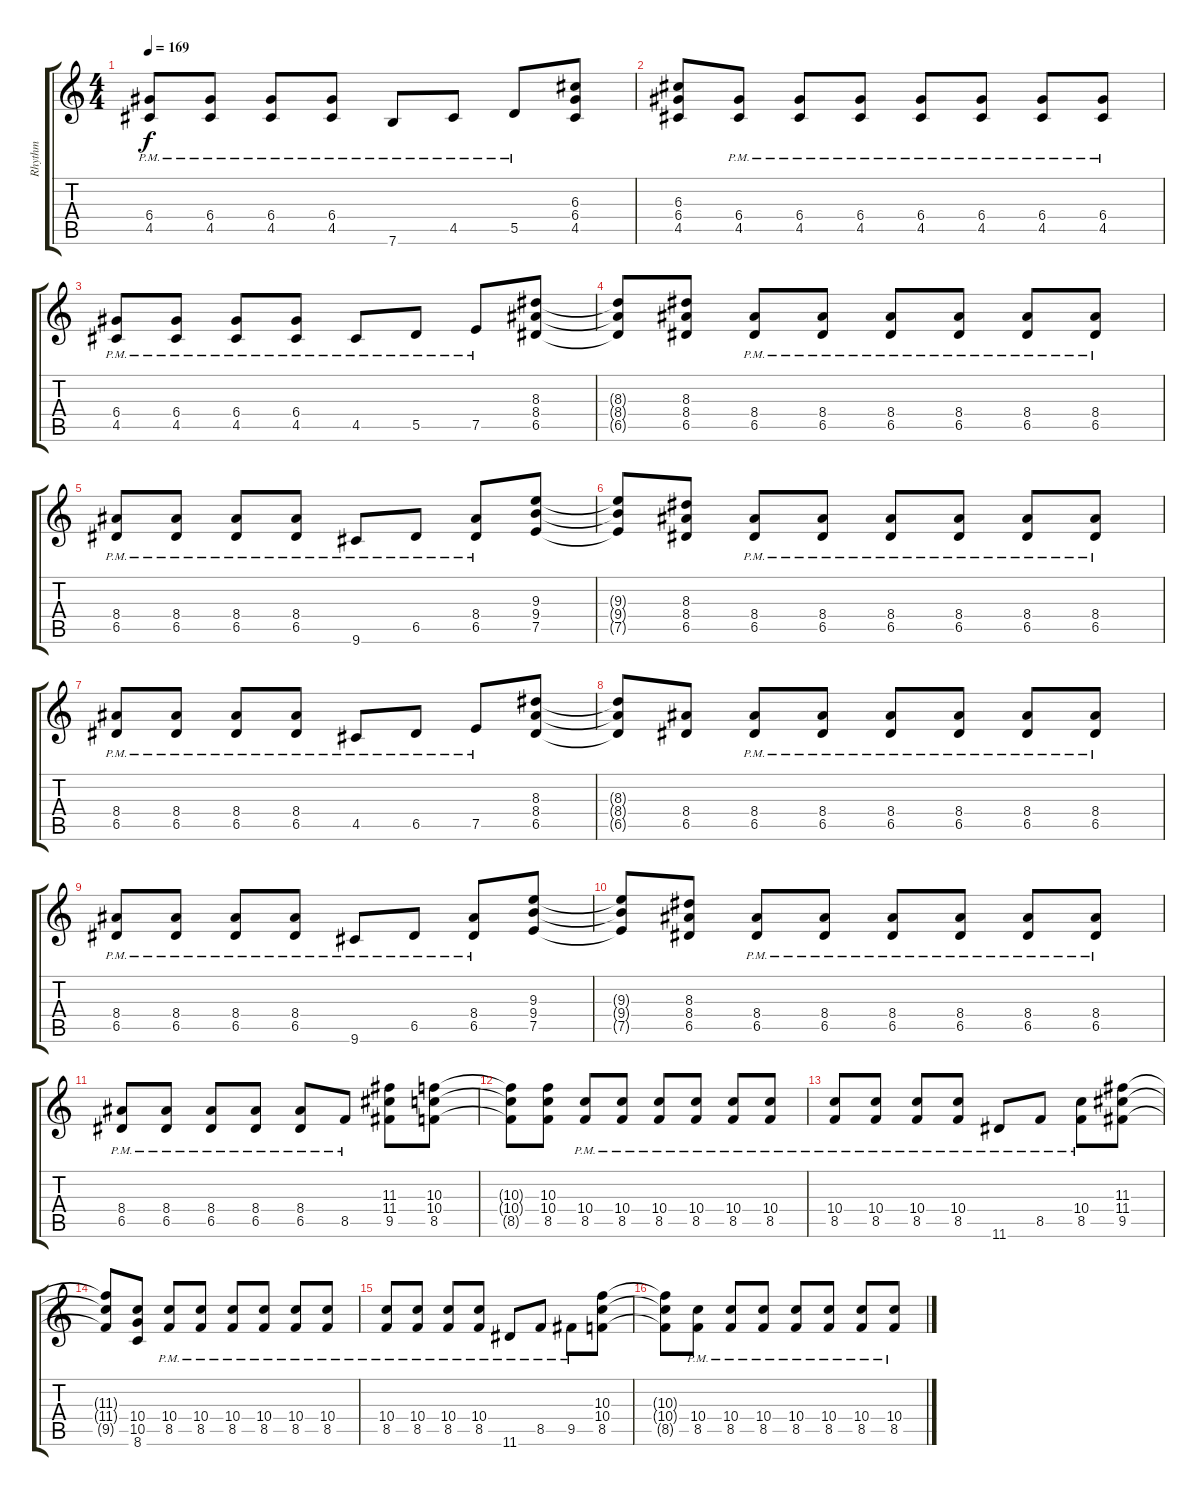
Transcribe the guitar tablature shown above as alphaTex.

\track ("Rhythm" "Rhythm") {instrument overdrivenguitar}
\staff {score tabs}
\tuning (E4 B3 G3 D3 A2 E2) {hide}
\ts (4 4)
\tempo 169
\clef g2
\ks c
(6.4{pm} 4.5{pm}).8{dy f} (6.4{pm} 4.5{pm}).8 (6.4{pm} 4.5{pm}).8 (6.4{pm} 4.5{pm}).8 7.6{pm}.8 4.5{pm}.8 5.5{pm}.8 (6.3 6.4 4.5).8 |
(6.3 6.4 4.5).8 (6.4{pm} 4.5{pm}).8 (6.4{pm} 4.5{pm}).8 (6.4{pm} 4.5{pm}).8 (6.4{pm} 4.5{pm}).8 (6.4{pm} 4.5{pm}).8 (6.4{pm} 4.5{pm}).8 (6.4{pm} 4.5{pm}).8 |
(6.4{pm} 4.5{pm}).8 (6.4{pm} 4.5{pm}).8 (6.4{pm} 4.5{pm}).8 (6.4{pm} 4.5{pm}).8 4.5{pm}.8 5.5{pm}.8 7.5{pm}.8 (8.3 8.4 6.5).8 |
(8.3{t} 8.4{t} 6.5{t}).8 (8.3 8.4 6.5).8 (8.4{pm} 6.5{pm}).8 (8.4{pm} 6.5{pm}).8 (8.4{pm} 6.5{pm}).8 (8.4{pm} 6.5{pm}).8 (8.4{pm} 6.5{pm}).8 (8.4{pm} 6.5{pm}).8 |
(8.4{pm} 6.5{pm}).8 (8.4{pm} 6.5{pm}).8 (8.4{pm} 6.5{pm}).8 (8.4{pm} 6.5{pm}).8 9.6{pm}.8 6.5{pm}.8 (8.4{pm} 6.5{pm}).8 (9.3 9.4 7.5).8 |
(9.3{t} 9.4{t} 7.5{t}).8 (8.3 8.4 6.5).8 (8.4{pm} 6.5{pm}).8 (8.4{pm} 6.5{pm}).8 (8.4{pm} 6.5{pm}).8 (8.4{pm} 6.5{pm}).8 (8.4{pm} 6.5{pm}).8 (8.4{pm} 6.5{pm}).8 |
(8.4{pm} 6.5{pm}).8 (8.4{pm} 6.5{pm}).8 (8.4{pm} 6.5{pm}).8 (8.4{pm} 6.5{pm}).8 4.5{pm}.8 6.5{pm}.8 7.5{pm}.8 (8.3 8.4 6.5).8 |
(8.3{t} 8.4{t} 6.5{t}).8 (8.4 6.5).8 (8.4{pm} 6.5{pm}).8 (8.4{pm} 6.5{pm}).8 (8.4{pm} 6.5{pm}).8 (8.4{pm} 6.5{pm}).8 (8.4{pm} 6.5{pm}).8 (8.4{pm} 6.5{pm}).8 |
(8.4{pm} 6.5{pm}).8 (8.4{pm} 6.5{pm}).8 (8.4{pm} 6.5{pm}).8 (8.4{pm} 6.5{pm}).8 9.6{pm}.8 6.5{pm}.8 (8.4{pm} 6.5{pm}).8 (9.3 9.4 7.5).8 |
(9.3{t} 9.4{t} 7.5{t}).8 (8.3 8.4 6.5).8 (8.4{pm} 6.5{pm}).8 (8.4{pm} 6.5{pm}).8 (8.4{pm} 6.5{pm}).8 (8.4{pm} 6.5{pm}).8 (8.4{pm} 6.5{pm}).8 (8.4{pm} 6.5{pm}).8 |
(8.4{pm} 6.5{pm}).8 (8.4{pm} 6.5{pm}).8 (8.4{pm} 6.5{pm}).8 (8.4{pm} 6.5{pm}).8 (8.4{pm} 6.5{pm}).8 8.5{pm}.8 (11.3 11.4 9.5).8 (10.3 10.4 8.5).8 |
(10.3{t} 10.4{t} 8.5{t}).8 (10.3 10.4 8.5).8 (10.4{pm} 8.5{pm}).8 (10.4{pm} 8.5{pm}).8 (10.4{pm} 8.5{pm}).8 (10.4{pm} 8.5{pm}).8 (10.4{pm} 8.5{pm}).8 (10.4{pm} 8.5{pm}).8 |
(10.4{pm} 8.5{pm}).8 (10.4{pm} 8.5{pm}).8 (10.4{pm} 8.5{pm}).8 (10.4{pm} 8.5{pm}).8 11.6{pm}.8 8.5{pm}.8 (10.4{pm} 8.5{pm}).8 (11.3 11.4 9.5).8 |
(11.3{t} 11.4{t} 9.5{t}).8 (10.4 10.5 8.6).8 (10.4{pm} 8.5{pm}).8 (10.4{pm} 8.5{pm}).8 (10.4{pm} 8.5{pm}).8 (10.4{pm} 8.5{pm}).8 (10.4{pm} 8.5{pm}).8 (10.4{pm} 8.5{pm}).8 |
(10.4{pm} 8.5{pm}).8 (10.4{pm} 8.5{pm}).8 (10.4{pm} 8.5{pm}).8 (10.4{pm} 8.5{pm}).8 11.6{pm}.8 8.5{pm}.8 9.5{pm}.8 (10.3 10.4 8.5).8 |
(10.3{t} 10.4{t} 8.5{t}).8 (10.4{pm} 8.5).8 (10.4{pm} 8.5{pm}).8 (10.4{pm} 8.5{pm}).8 (10.4{pm} 8.5{pm}).8 (10.4{pm} 8.5{pm}).8 (10.4{pm} 8.5{pm}).8 (10.4{pm} 8.5{pm}).8
